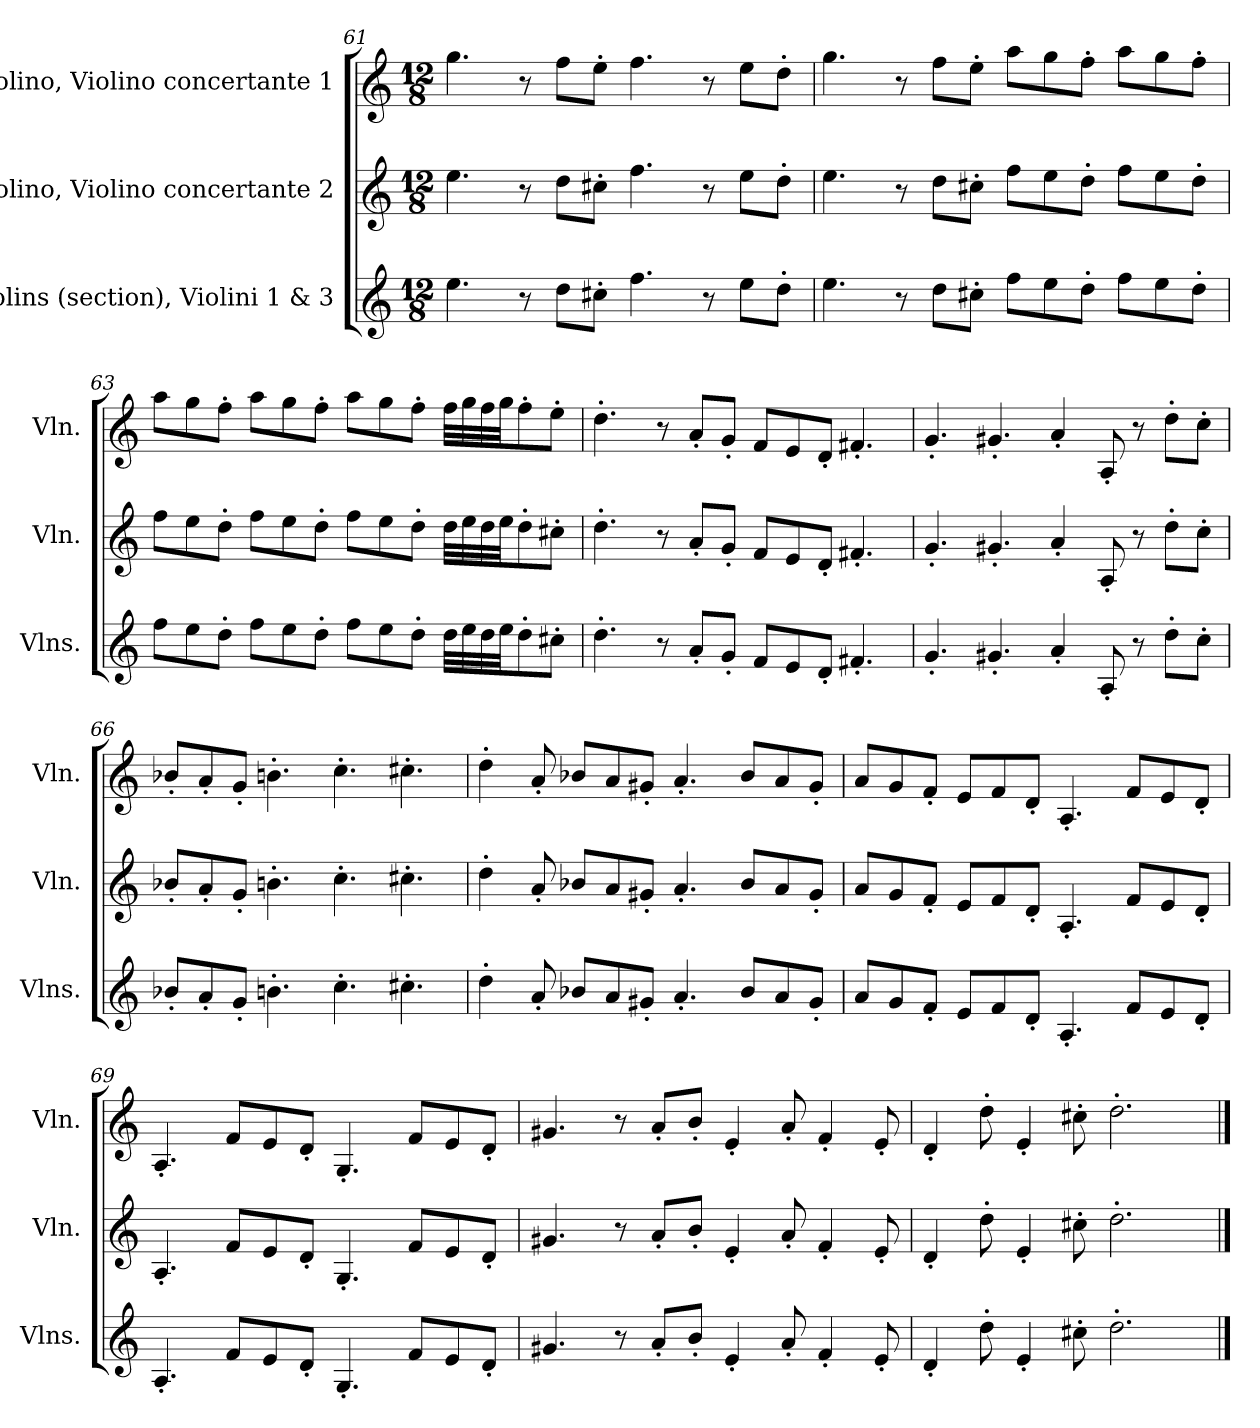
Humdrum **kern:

**kern	**kern	**kern
*part3	*part2	*part1
*staff3	*staff2	*staff1
*I"Violins (section), Violini 1 &amp; 3	*I"Violino, Violino concertante 2	*I"Violino, Violino concertante 1
*I'Vlns.	*I'Vln.	*I'Vln.
!!LO:LB:g=z
*clefG2	*clefG2	*clefG2
*k[]	*k[]	*k[]
*M12/8	*M12/8	*M12/8
=61	=61	=61
4.ee\	4.ee\	4.gg\
8r	8r	8r
8dd\L	8dd\L	8ff\L
8cc#X'\J	8cc#X'\J	8ee'\J
4.ff\	4.ff\	4.ff\
8r	8r	8r
8ee\L	8ee\L	8ee\L
8dd'\J	8dd'\J	8dd'\J
=62	=62	=62
4.ee\	4.ee\	4.gg\
8r	8r	8r
8dd\L	8dd\L	8ff\L
8cc#X'\J	8cc#X'\J	8ee'\J
8ff\L	8ff\L	8aa\L
8ee\	8ee\	8gg\
8dd'\J	8dd'\J	8ff'\J
8ff\L	8ff\L	8aa\L
8ee\	8ee\	8gg\
8dd'\J	8dd'\J	8ff'\J
!!LO:LB:g=z
=63	=63	=63
8ff\L	8ff\L	8aa\L
8ee\	8ee\	8gg\
8dd'\J	8dd'\J	8ff'\J
8ff\L	8ff\L	8aa\L
8ee\	8ee\	8gg\
8dd'\J	8dd'\J	8ff'\J
8ff\L	8ff\L	8aa\L
8ee\	8ee\	8gg\
8dd'\J	8dd'\J	8ff'\J
32dd\LLL	32dd\LLL	32ff\LLL
32ee\	32ee\	32gg\
32dd\	32dd\	32ff\
32ee\JJ	32ee\JJ	32gg\JJ
8dd'\	8dd'\	8ff'\
8cc#X'\J	8cc#X'\J	8ee'\J
=64	=64	=64
4.dd'\	4.dd'\	4.dd'\
8r	8r	8r
8a'/L	8a'/L	8a'/L
8g'/J	8g'/J	8g'/J
8f/L	8f/L	8f/L
8e/	8e/	8e/
8d'/J	8d'/J	8d'/J
4.f#X'/	4.f#X'/	4.f#X'/
=65	=65	=65
4.g'/	4.g'/	4.g'/
4.g#X'/	4.g#X'/	4.g#X'/
4a'/	4a'/	4a'/
8A'/	8A'/	8A'/
8r	8r	8r
8dd'\L	8dd'\L	8dd'\L
8cc'\J	8cc'\J	8cc'\J
!!LO:LB:g=z
=66	=66	=66
8b-X'/L	8b-X'/L	8b-X'/L
8a'/	8a'/	8a'/
8g'/J	8g'/J	8g'/J
4.bn'\	4.bn'\	4.bn'\
4.cc'\	4.cc'\	4.cc'\
4.cc#X'\	4.cc#X'\	4.cc#X'\
=67	=67	=67
4dd'\	4dd'\	4dd'\
8a'/	8a'/	8a'/
8b-X/L	8b-X/L	8b-X/L
8a/	8a/	8a/
8g#X'/J	8g#X'/J	8g#X'/J
4.a'/	4.a'/	4.a'/
8b-/L	8b-/L	8b-/L
8a/	8a/	8a/
8g#'/J	8g#'/J	8g#'/J
=68	=68	=68
8a/L	8a/L	8a/L
8g/	8g/	8g/
8f'/J	8f'/J	8f'/J
8e/L	8e/L	8e/L
8f/	8f/	8f/
8d'/J	8d'/J	8d'/J
4.A'/	4.A'/	4.A'/
8f/L	8f/L	8f/L
8e/	8e/	8e/
8d'/J	8d'/J	8d'/J
!!LO:PB:g=z
=69	=69	=69
4.A'/	4.A'/	4.A'/
8f/L	8f/L	8f/L
8e/	8e/	8e/
8d'/J	8d'/J	8d'/J
4.G'/	4.G'/	4.G'/
8f/L	8f/L	8f/L
8e/	8e/	8e/
8d'/J	8d'/J	8d'/J
=70	=70	=70
4.g#X/	4.g#X/	4.g#X/
8r	8r	8r
8a'/L	8a'/L	8a'/L
8b'/J	8b'/J	8b'/J
4e'/	4e'/	4e'/
8a'/	8a'/	8a'/
4f'/	4f'/	4f'/
8e'/	8e'/	8e'/
=71	=71	=71
4d'/	4d'/	4d'/
8dd'\	8dd'\	8dd'\
4e'/	4e'/	4e'/
8cc#X'\	8cc#X'\	8cc#X'\
2.dd'\	2.dd'\	2.dd'\
==	==	==
*-	*-	*-
